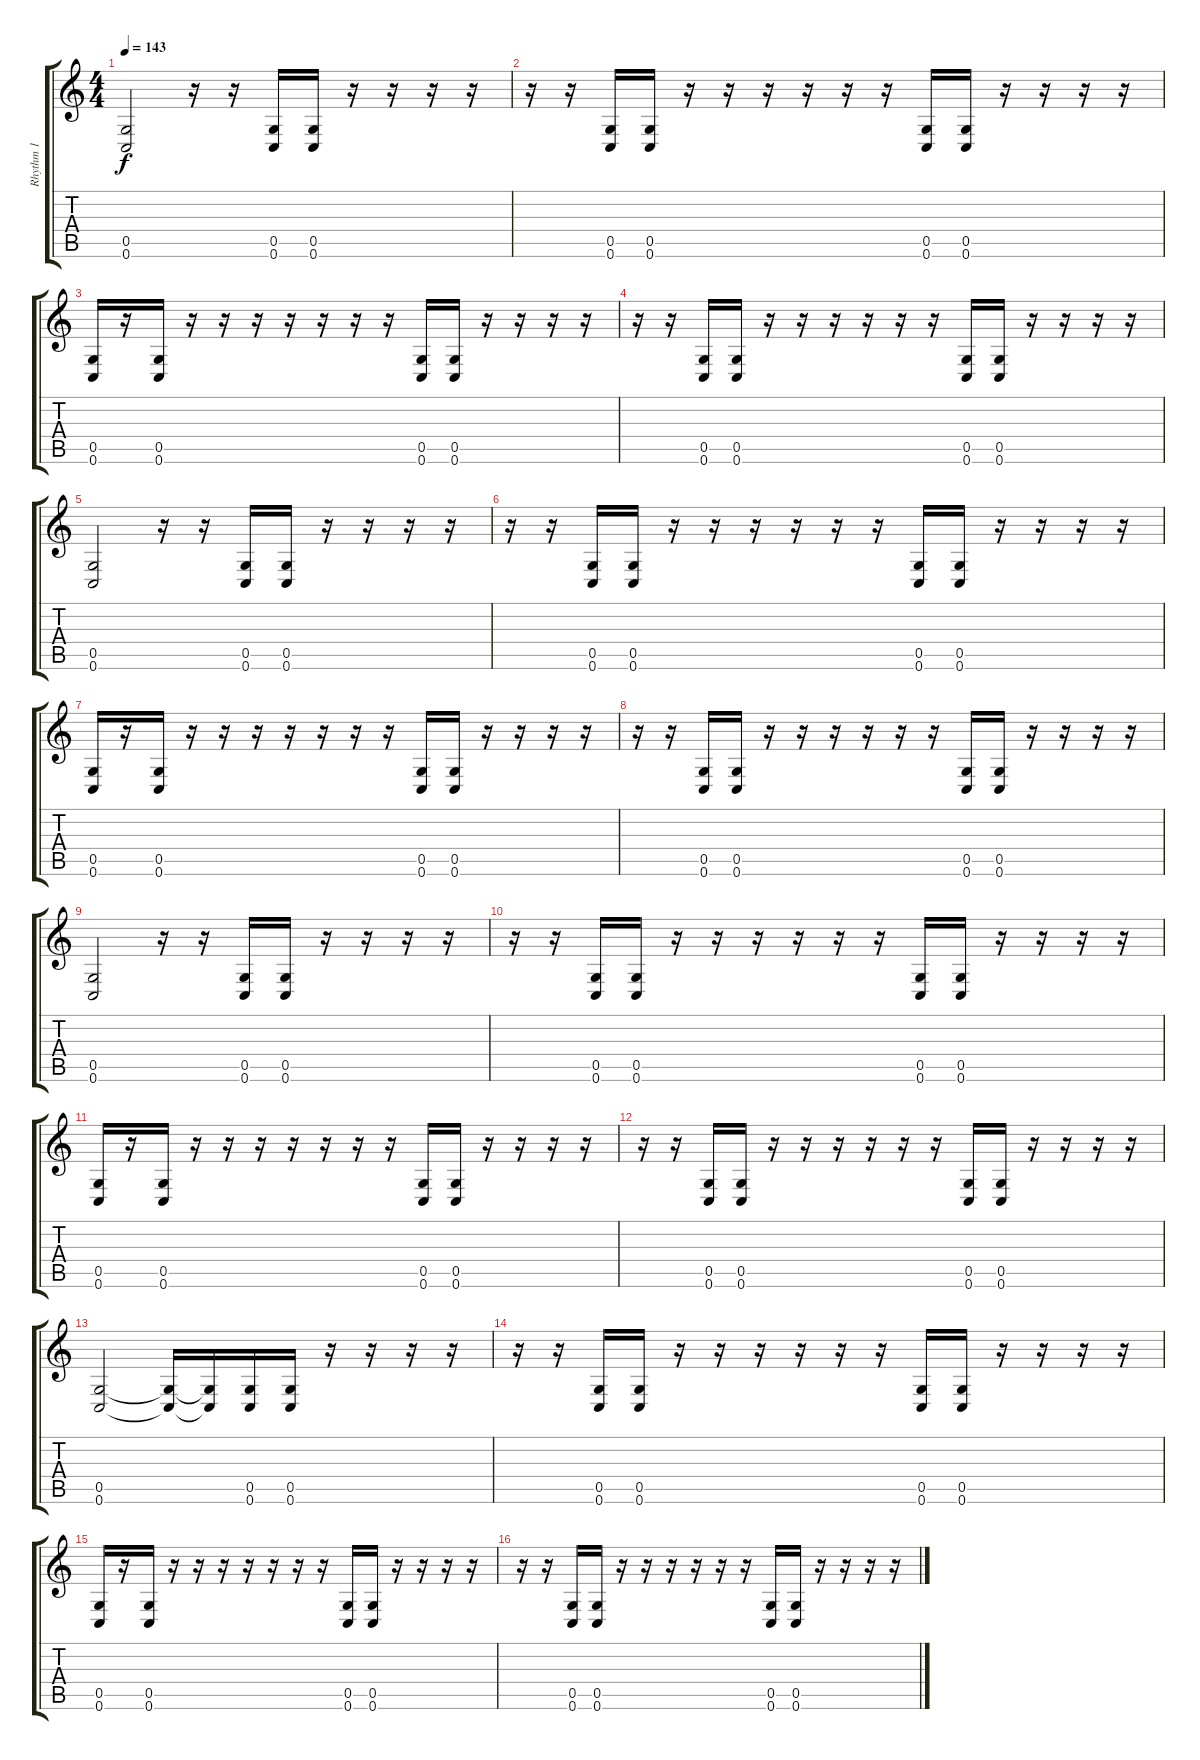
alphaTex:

\track ("Rhythm 1" "Rhythm 1") {instrument overdrivenguitar}
\staff {score tabs}
\tuning (D4 A3 F3 C3 G2 C2) {hide}
\ts (4 4)
\tempo 143
\clef g2
\ks c
(0.5 0.6).2{dy f} r.16 r.16 (0.5 0.6).16 (0.5 0.6).16 r.16 r.16 r.16 r.16 |
r.16 r.16 (0.5 0.6).16 (0.5 0.6).16 r.16 r.16 r.16 r.16 r.16 r.16 (0.5 0.6).16 (0.5 0.6).16 r.16 r.16 r.16 r.16 |
(0.5 0.6).16 r.16 (0.5 0.6).16 r.16 r.16 r.16 r.16 r.16 r.16 r.16 (0.5 0.6).16 (0.5 0.6).16 r.16 r.16 r.16 r.16 |
r.16 r.16 (0.5 0.6).16 (0.5 0.6).16 r.16 r.16 r.16 r.16 r.16 r.16 (0.5 0.6).16 (0.5 0.6).16 r.16 r.16 r.16 r.16 |
(0.5 0.6).2 r.16 r.16 (0.5 0.6).16 (0.5 0.6).16 r.16 r.16 r.16 r.16 |
r.16 r.16 (0.5 0.6).16 (0.5 0.6).16 r.16 r.16 r.16 r.16 r.16 r.16 (0.5 0.6).16 (0.5 0.6).16 r.16 r.16 r.16 r.16 |
(0.5 0.6).16 r.16 (0.5 0.6).16 r.16 r.16 r.16 r.16 r.16 r.16 r.16 (0.5 0.6).16 (0.5 0.6).16 r.16 r.16 r.16 r.16 |
r.16 r.16 (0.5 0.6).16 (0.5 0.6).16 r.16 r.16 r.16 r.16 r.16 r.16 (0.5 0.6).16 (0.5 0.6).16 r.16 r.16 r.16 r.16 |
(0.5 0.6).2 r.16 r.16 (0.5 0.6).16 (0.5 0.6).16 r.16 r.16 r.16 r.16 |
r.16 r.16 (0.5 0.6).16 (0.5 0.6).16 r.16 r.16 r.16 r.16 r.16 r.16 (0.5 0.6).16 (0.5 0.6).16 r.16 r.16 r.16 r.16 |
(0.5 0.6).16 r.16 (0.5 0.6).16 r.16 r.16 r.16 r.16 r.16 r.16 r.16 (0.5 0.6).16 (0.5 0.6).16 r.16 r.16 r.16 r.16 |
r.16 r.16 (0.5 0.6).16 (0.5 0.6).16 r.16 r.16 r.16 r.16 r.16 r.16 (0.5 0.6).16 (0.5 0.6).16 r.16 r.16 r.16 r.16 |
(0.5 0.6).2 (0.5{t} 0.6{t}).16 (0.5{t} 0.6{t}).16 (0.5 0.6).16 (0.5 0.6).16 r.16 r.16 r.16 r.16 |
r.16 r.16 (0.5 0.6).16 (0.5 0.6).16 r.16 r.16 r.16 r.16 r.16 r.16 (0.5 0.6).16 (0.5 0.6).16 r.16 r.16 r.16 r.16 |
(0.5 0.6).16 r.16 (0.5 0.6).16 r.16 r.16 r.16 r.16 r.16 r.16 r.16 (0.5 0.6).16 (0.5 0.6).16 r.16 r.16 r.16 r.16 |
r.16 r.16 (0.5 0.6).16 (0.5 0.6).16 r.16 r.16 r.16 r.16 r.16 r.16 (0.5 0.6).16 (0.5 0.6).16 r.16 r.16 r.16 r.16
